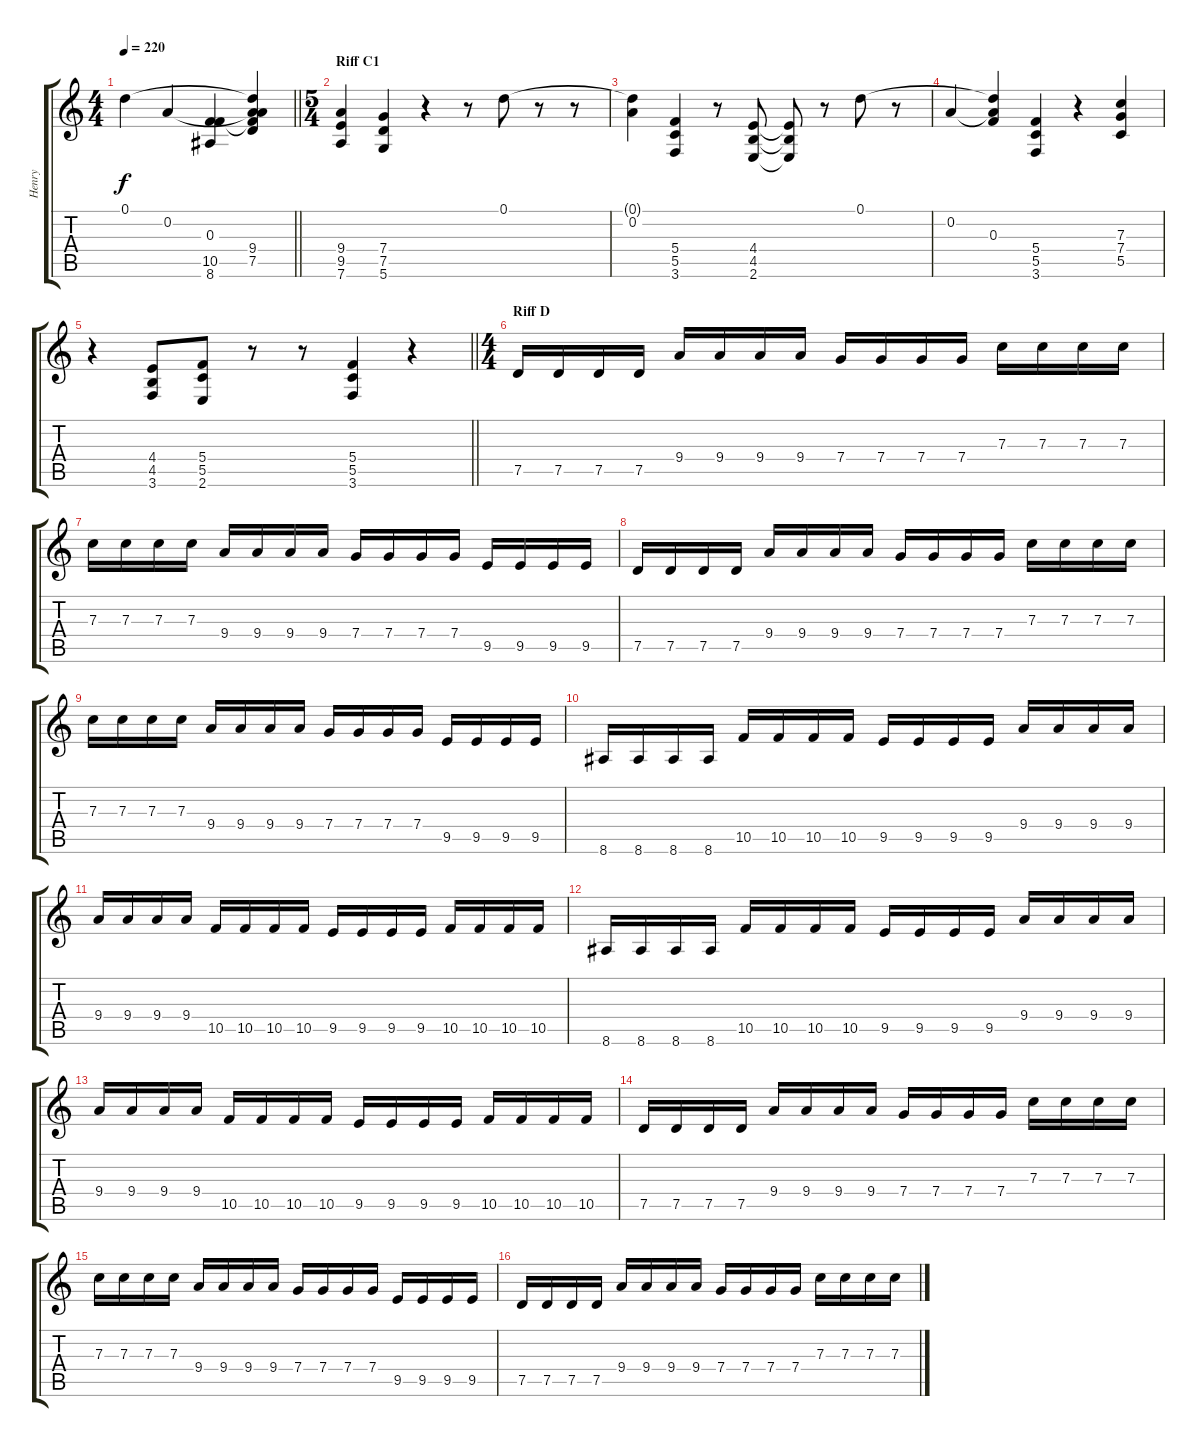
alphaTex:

\track ("Henry" "Henry") {instrument distortionguitar}
\staff {score tabs}
\tuning (D4 A3 F3 C3 G2 D2) {hide}
\ts (4 4)
\tempo 220
\clef g2
\barLineRight lightlight
\ks c
0.1.4{dy f} 0.2.4 (0.3 10.5{t} 8.6{t}).4 (0.1{t} 0.2{t} 0.3{t} 9.4 7.5).4 |
\ts (5 4)
\section ("" "Riff C1")
(9.4 9.5 7.6).4 (7.4 7.5 5.6).4 r.4 r.8 0.1.8 r.8 r.8 |
(0.1{t} 0.2).4 (5.4 5.5 3.6).4 r.8 (4.4 4.5 2.6).8 (4.4{t} 4.5{t} 2.6{t}).8 r.8 0.1.8 r.8 |
0.2.4 (0.1{t} 0.2{t} 0.3).4 (5.4 5.5 3.6).4 r.4 (7.3 7.4 5.5).4 |
\barLineRight lightlight
r.4 (4.4 4.5 3.6).8 (5.4 5.5 2.6).8 r.8 r.8 (5.4 5.5 3.6).4 r.4 |
\ts (4 4)
\section ("" "Riff D")
7.5.16 7.5.16 7.5.16 7.5.16 9.4.16 9.4.16 9.4.16 9.4.16 7.4.16 7.4.16 7.4.16 7.4.16 7.3.16 7.3.16 7.3.16 7.3.16 |
7.3.16 7.3.16 7.3.16 7.3.16 9.4.16 9.4.16 9.4.16 9.4.16 7.4.16 7.4.16 7.4.16 7.4.16 9.5.16 9.5.16 9.5.16 9.5.16 |
7.5.16 7.5.16 7.5.16 7.5.16 9.4.16 9.4.16 9.4.16 9.4.16 7.4.16 7.4.16 7.4.16 7.4.16 7.3.16 7.3.16 7.3.16 7.3.16 |
7.3.16 7.3.16 7.3.16 7.3.16 9.4.16 9.4.16 9.4.16 9.4.16 7.4.16 7.4.16 7.4.16 7.4.16 9.5.16 9.5.16 9.5.16 9.5.16 |
8.6.16 8.6.16 8.6.16 8.6.16 10.5.16 10.5.16 10.5.16 10.5.16 9.5.16 9.5.16 9.5.16 9.5.16 9.4.16 9.4.16 9.4.16 9.4.16 |
9.4.16 9.4.16 9.4.16 9.4.16 10.5.16 10.5.16 10.5.16 10.5.16 9.5.16 9.5.16 9.5.16 9.5.16 10.5.16 10.5.16 10.5.16 10.5.16 |
8.6.16 8.6.16 8.6.16 8.6.16 10.5.16 10.5.16 10.5.16 10.5.16 9.5.16 9.5.16 9.5.16 9.5.16 9.4.16 9.4.16 9.4.16 9.4.16 |
9.4.16 9.4.16 9.4.16 9.4.16 10.5.16 10.5.16 10.5.16 10.5.16 9.5.16 9.5.16 9.5.16 9.5.16 10.5.16 10.5.16 10.5.16 10.5.16 |
7.5.16 7.5.16 7.5.16 7.5.16 9.4.16 9.4.16 9.4.16 9.4.16 7.4.16 7.4.16 7.4.16 7.4.16 7.3.16 7.3.16 7.3.16 7.3.16 |
7.3.16 7.3.16 7.3.16 7.3.16 9.4.16 9.4.16 9.4.16 9.4.16 7.4.16 7.4.16 7.4.16 7.4.16 9.5.16 9.5.16 9.5.16 9.5.16 |
7.5.16 7.5.16 7.5.16 7.5.16 9.4.16 9.4.16 9.4.16 9.4.16 7.4.16 7.4.16 7.4.16 7.4.16 7.3.16 7.3.16 7.3.16 7.3.16
